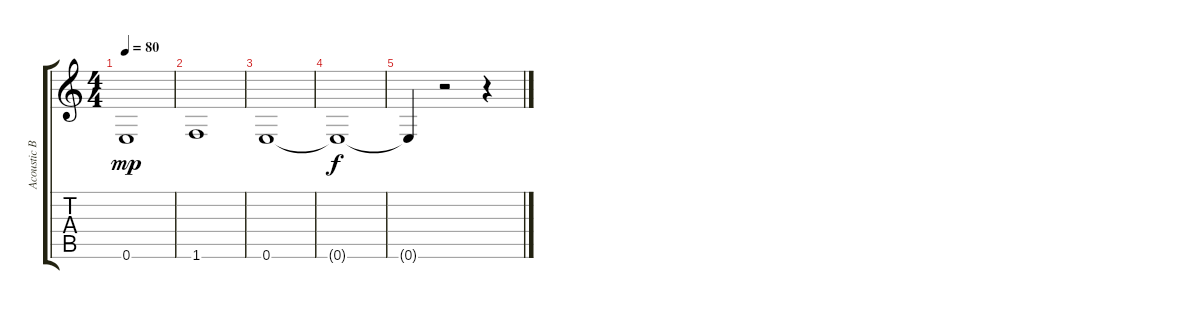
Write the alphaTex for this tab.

\track ("Acoustic Bs." "Acoustic B") {instrument acousticbass}
\staff {score tabs}
\tuning (E4 B3 G3 D3 A2 E2) {hide}
\ts (4 4)
\tempo 80
\clef g2
\ks c
0.6.1{dy mp} |
1.6.1 |
0.6.1 |
0.6{t}.1{dy f} |
0.6{t}.4 r.2 r.4
